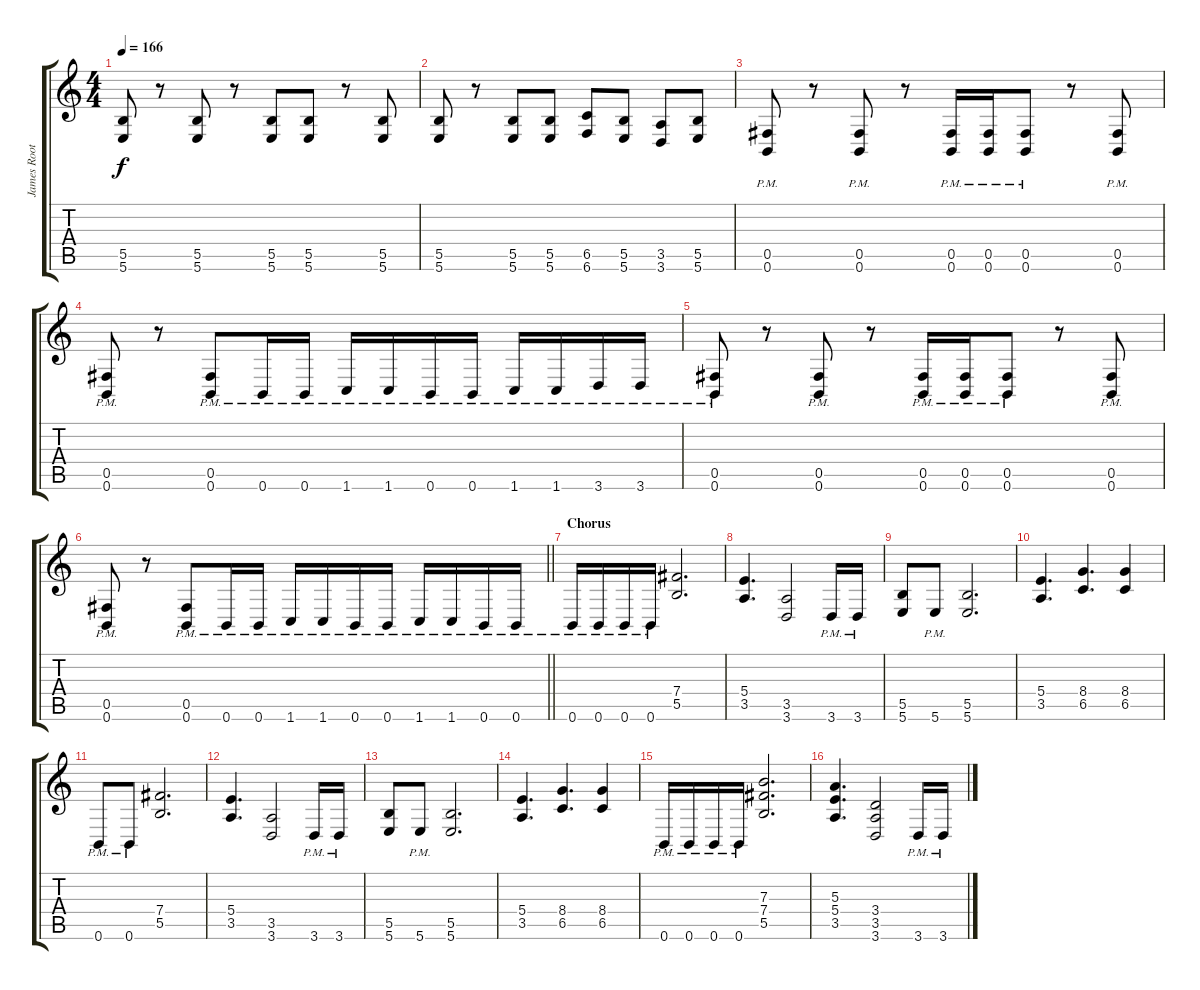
\track ("James Root (Guitar II)" "James Root") {instrument overdrivenguitar}
\staff {score tabs}
\tuning (Db4 Ab3 E3 B2 Gb2 B1) {hide}
\ts (4 4)
\tempo 166
\clef g2
\ks c
(5.5 5.6).8{dy f} r.8 (5.5 5.6).8 r.8 (5.5 5.6).8 (5.5 5.6).8 r.8 (5.5 5.6).8 |
(5.5 5.6).8 r.8 (5.5 5.6).8 (5.5 5.6).8 (6.5 6.6).8 (5.5 5.6).8 (3.5 3.6).8 (5.5 5.6).8 |
(0.5{pm} 0.6{pm}).8{volume 13} r.8 (0.5{pm} 0.6{pm}).8 r.8 (0.5{pm} 0.6{pm}).16 (0.5{pm} 0.6{pm}).16 (0.5{pm} 0.6{pm}).8 r.8 (0.5{pm} 0.6{pm}).8 |
(0.5{pm} 0.6{pm}).8 r.8 (0.5{pm} 0.6{pm}).8 0.6{pm}.16 0.6{pm}.16 1.6{pm}.16 1.6{pm}.16 0.6{pm}.16 0.6{pm}.16 1.6{pm}.16 1.6{pm}.16 3.6{pm}.16 3.6{pm}.16 |
(0.5{pm} 0.6{pm}).8 r.8 (0.5{pm} 0.6{pm}).8 r.8 (0.5{pm} 0.6{pm}).16 (0.5{pm} 0.6{pm}).16 (0.5{pm} 0.6{pm}).8 r.8 (0.5{pm} 0.6{pm}).8 |
\barLineRight lightlight
(0.5{pm} 0.6{pm}).8 r.8 (0.5{pm} 0.6{pm}).8 0.6{pm}.16 0.6{pm}.16 1.6{pm}.16 1.6{pm}.16 0.6{pm}.16 0.6{pm}.16 1.6{pm}.16 1.6{pm}.16 0.6{pm}.16 0.6{pm}.16 |
\section ("" "Chorus")
0.6{pm}.16 0.6{pm}.16 0.6{pm}.16 0.6{pm}.16 (7.4 5.5).2{d} |
(5.4 3.5).4{d} (3.5 3.6).2 3.6{pm}.16 3.6{pm}.16 |
(5.5 5.6).8 5.6{pm}.8 (5.5 5.6).2{d} |
(5.4 3.5).4{d} (8.4 6.5).4{d} (8.4 6.5).4 |
0.6{pm}.8 0.6{pm}.8 (7.4 5.5).2{d} |
(5.4 3.5).4{d} (3.5 3.6).2 3.6{pm}.16 3.6{pm}.16 |
(5.5 5.6).8 5.6{pm}.8 (5.5 5.6).2{d} |
(5.4 3.5).4{d} (8.4 6.5).4{d} (8.4 6.5).4 |
0.6{pm}.16 0.6{pm}.16 0.6{pm}.16 0.6{pm}.16 (7.3 7.4 5.5).2{d} |
(5.3 5.4 3.5).4{d} (3.4 3.5 3.6).2 3.6{pm}.16 3.6{pm}.16
